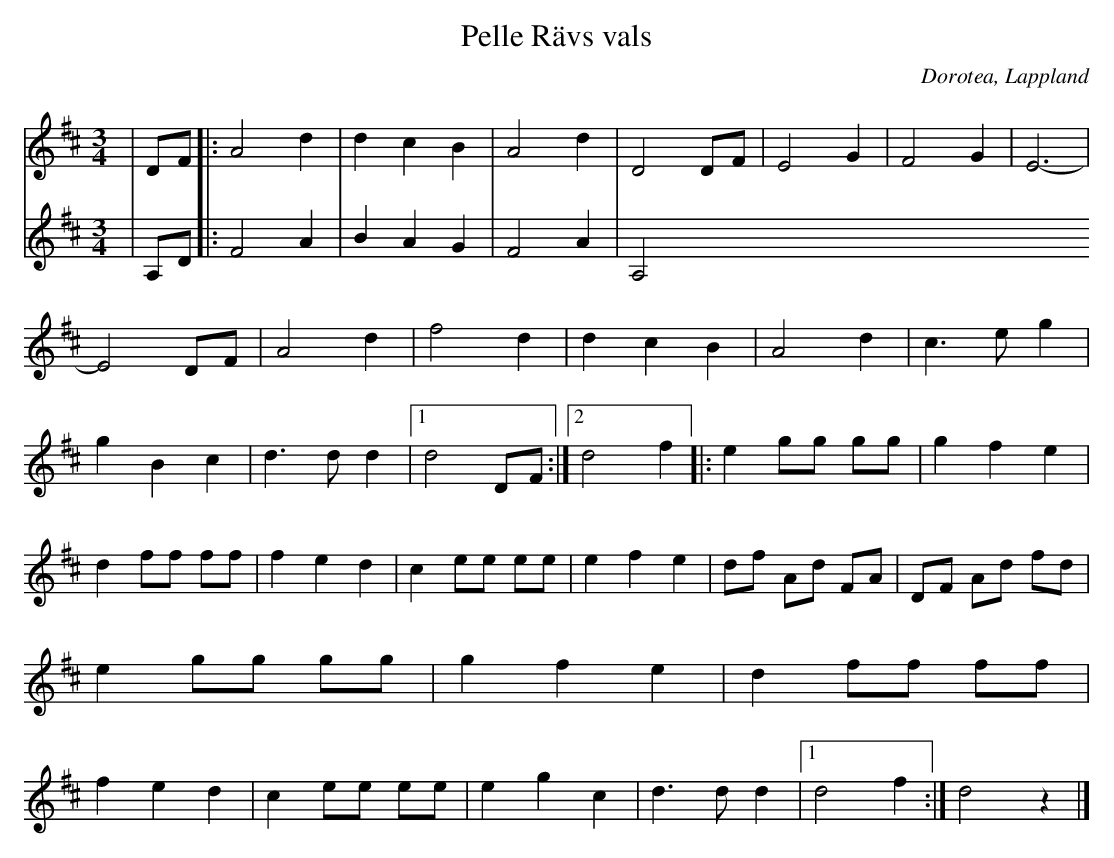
X:1
T:Pelle Rävs vals
O:Dorotea, Lappland
M:3/4
L:1/8
K:D
V:1
| DF |: A4 d2| d2 c2 B2 | A4 d2| D4 DF | E4 G2 | F4 G2 | E6- | E4 DF | A4 d2 | f4 d2 | d2 c2 B2 | A4 d2 | c3 e g2 | g2 B2 c2 | d3 d d2|1 d4 DF :|2 d4 f2 |: e2 gg gg| g2 f2 e2 | d2 ff ff | f2 e2 d2 | c2 ee ee | e2 f2 e2 | df Ad FA | DF Ad fd| e2 gg gg | g2 f2 e2 | d2 ff ff | f2 e2 d2 | c2 ee ee | e2 g2 c2 | d3 d d2 |1 d4 f2 :| 2 d4 z2|]
V:2
| A,D |: F4 A2 | B2 A2 G2 | F4 A2 | A,4
